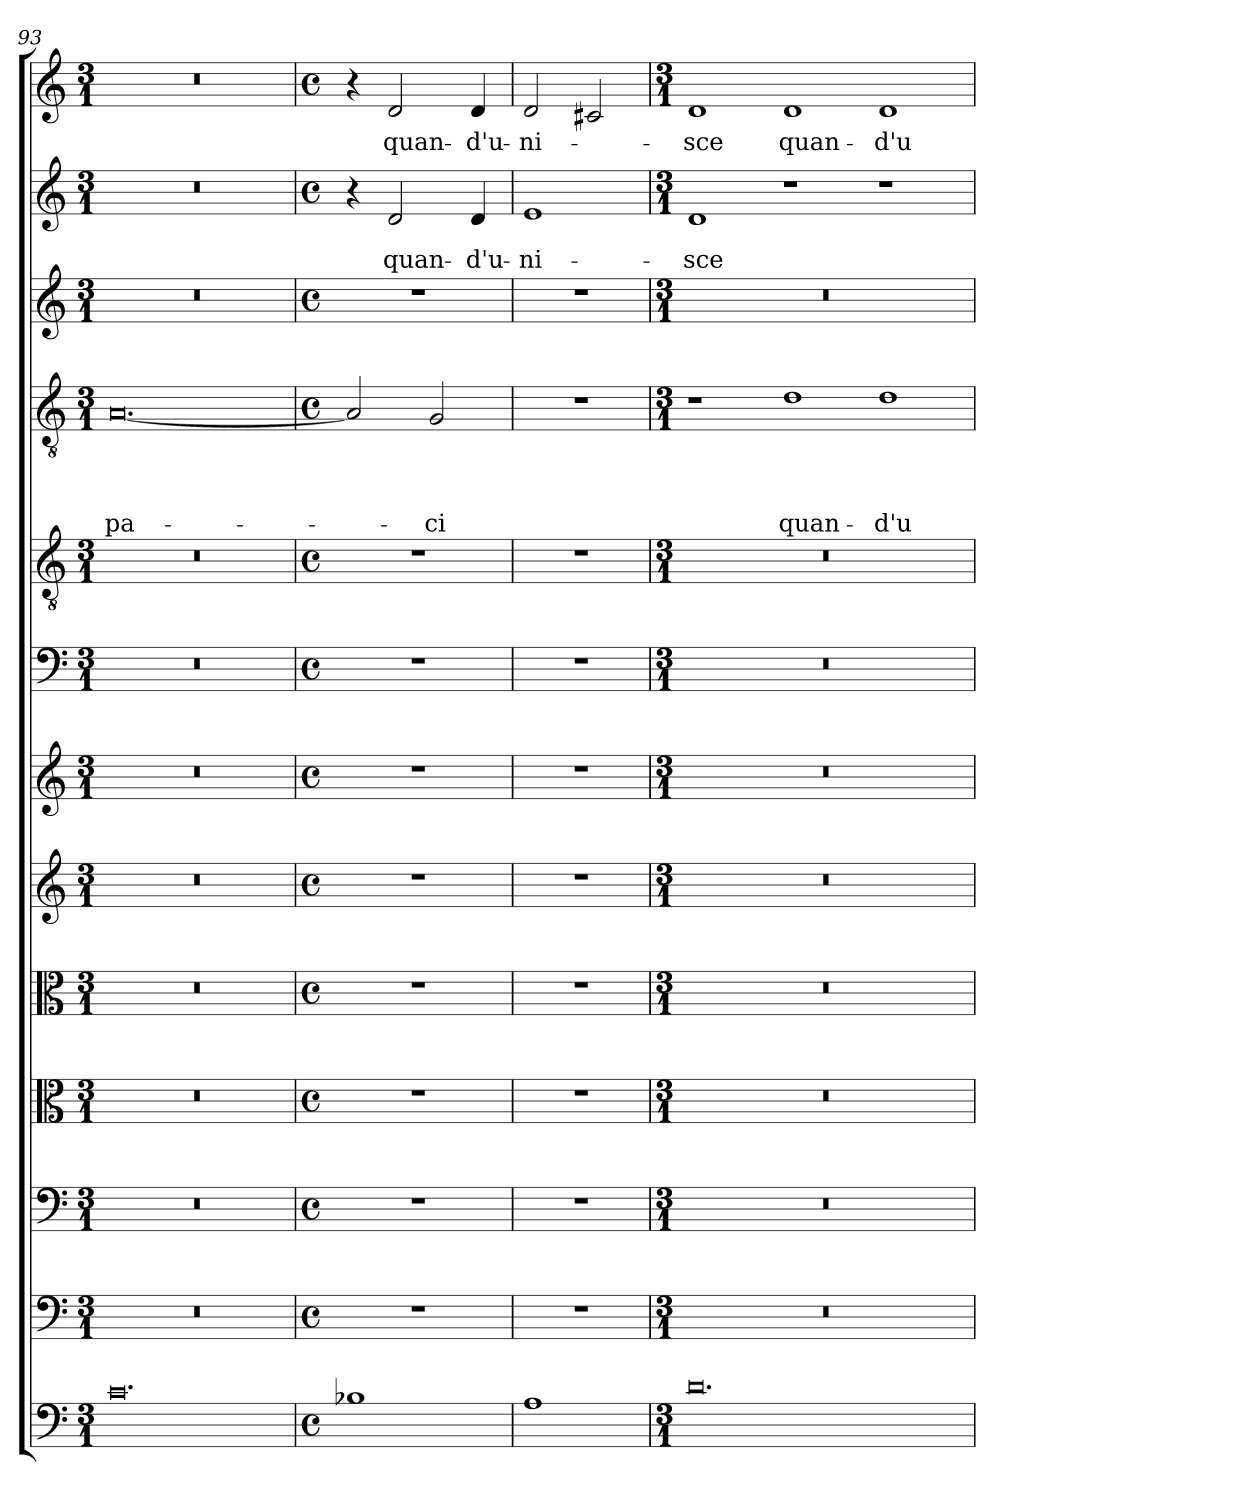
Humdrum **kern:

**kern	**kern	**kern	**kern	**kern	**kern	**kern	**kern	**kern	**kern	**text	**text	**text	**text	**kern	**kern	**text	**text	**kern	**text
*part13	*part12	*part11	*part10	*part9	*part8	*part7	*part6	*part5	*part4	*part4	*part4	*part4	*part4	*part3	*part2	*part2	*part2	*part1	*part1
*staff13	*staff12	*staff11	*staff10	*staff9	*staff8	*staff7	*staff6	*staff5	*staff4	*staff4	*staff4	*staff4	*staff4	*staff3	*staff2	*staff2	*staff2	*staff1	*staff1
*clefF4	*clefF4	*clefF4	*clefC3	*clefC3	*clefG2	*clefG2	*clefF4	*clefGv2	*clefGv2	*	*	*	*	*clefG2	*clefG2	*	*	*clefG2	*
*k[]	*k[]	*k[]	*k[]	*k[]	*k[]	*k[]	*k[]	*k[]	*k[]	*	*	*	*	*k[]	*k[]	*	*	*k[]	*
*C:	*C:	*C:	*C:	*C:	*C:	*C:	*C:	*C:	*C:	*	*	*	*	*C:	*C:	*	*	*C:	*
*M3/1	*M3/1	*M3/1	*M3/1	*M3/1	*M3/1	*M3/1	*M3/1	*M3/1	*M3/1	*	*	*	*	*M3/1	*M3/1	*	*	*M3/1	*
=93	=93	=93	=93	=93	=93	=93	=93	=93	=93	=93	=93	=93	=93	=93	=93	=93	=93	=93	=93
!	!	!	!	!	!	!	!	!	!	!	!	!	!LO:LY:b	!	!	!	!	!	!
0.c	0.r	0.r	0.r	0.r	0.r	0.r	0.r	0.r	[0.A	.	.	.	pa-	0.r	0.r	.	.	0.r	.
=94	=94	=94	=94	=94	=94	=94	=94	=94	=94	=94	=94	=94	=94	=94	=94	=94	=94	=94	=94
*M4/4	*M4/4	*M4/4	*M4/4	*M4/4	*M4/4	*M4/4	*M4/4	*M4/4	*M4/4	*	*	*	*	*M4/4	*M4/4	*	*	*M4/4	*
*met(c)	*met(c)	*met(c)	*met(c)	*met(c)	*met(c)	*met(c)	*met(c)	*met(c)	*met(c)	*	*	*	*	*met(c)	*met(c)	*	*	*met(c)	*
1B-X	1r	1r	1r	1r	1r	1r	1r	1r	2A/]	.	.	.	.	1r	4r	.	.	4r	.
!	!	!	!	!	!	!	!	!	!	!	!	!	!	!	!	!	!LO:LY:b	!	!LO:LY:b
.	.	.	.	.	.	.	.	.	.	.	.	.	.	.	2d/	.	quan-	2d/	quan-
!	!	!	!	!	!	!	!	!	!	!	!	!	!LO:LY:b	!	!	!	!	!	!
.	.	.	.	.	.	.	.	.	2G/	.	.	.	-ci	.	.	.	.	.	.
!	!	!	!	!	!	!	!	!	!	!	!	!	!	!	!	!	!LO:LY:b	!	!LO:LY:b
.	.	.	.	.	.	.	.	.	.	.	.	.	.	.	4d/	.	-d'u-	4d/	-d'u-
=95	=95	=95	=95	=95	=95	=95	=95	=95	=95	=95	=95	=95	=95	=95	=95	=95	=95	=95	=95
!	!	!	!	!	!	!	!	!	!	!	!	!	!	!	!	!	!LO:LY:b	!	!LO:LY:b
1A	1r	1r	1r	1r	1r	1r	1r	1r	1r	.	.	.	.	1r	1e	.	-ni-	2d/	-ni-
.	.	.	.	.	.	.	.	.	.	.	.	.	.	.	.	.	.	2c#X/	.
=96	=96	=96	=96	=96	=96	=96	=96	=96	=96	=96	=96	=96	=96	=96	=96	=96	=96	=96	=96
*M3/1	*M3/1	*M3/1	*M3/1	*M3/1	*M3/1	*M3/1	*M3/1	*M3/1	*M3/1	*	*	*	*	*M3/1	*M3/1	*	*	*M3/1	*
!	!	!	!	!	!	!	!	!	!	!	!	!	!	!	!	!	!LO:LY:b	!	!LO:LY:b
0.d	0.r	0.r	0.r	0.r	0.r	0.r	0.r	0.r	1r	.	.	.	.	0.r	1d	.	-sce	1d	-sce
!	!	!	!	!	!	!	!	!	!	!	!	!	!LO:LY:b	!	!	!	!	!	!LO:LY:b
.	.	.	.	.	.	.	.	.	1d	.	.	.	quan-	.	1r	.	.	1d	quan-
!	!	!	!	!	!	!	!	!	!	!	!	!	!LO:LY:b	!	!	!	!	!	!LO:LY:b
.	.	.	.	.	.	.	.	.	1d	.	.	.	-d'u-	.	1r	.	.	1d	-d'u-
=	=	=	=	=	=	=	=	=	=	=	=	=	=	=	=	=	=	=	=
*-	*-	*-	*-	*-	*-	*-	*-	*-	*-	*-	*-	*-	*-	*-	*-	*-	*-	*-	*-
